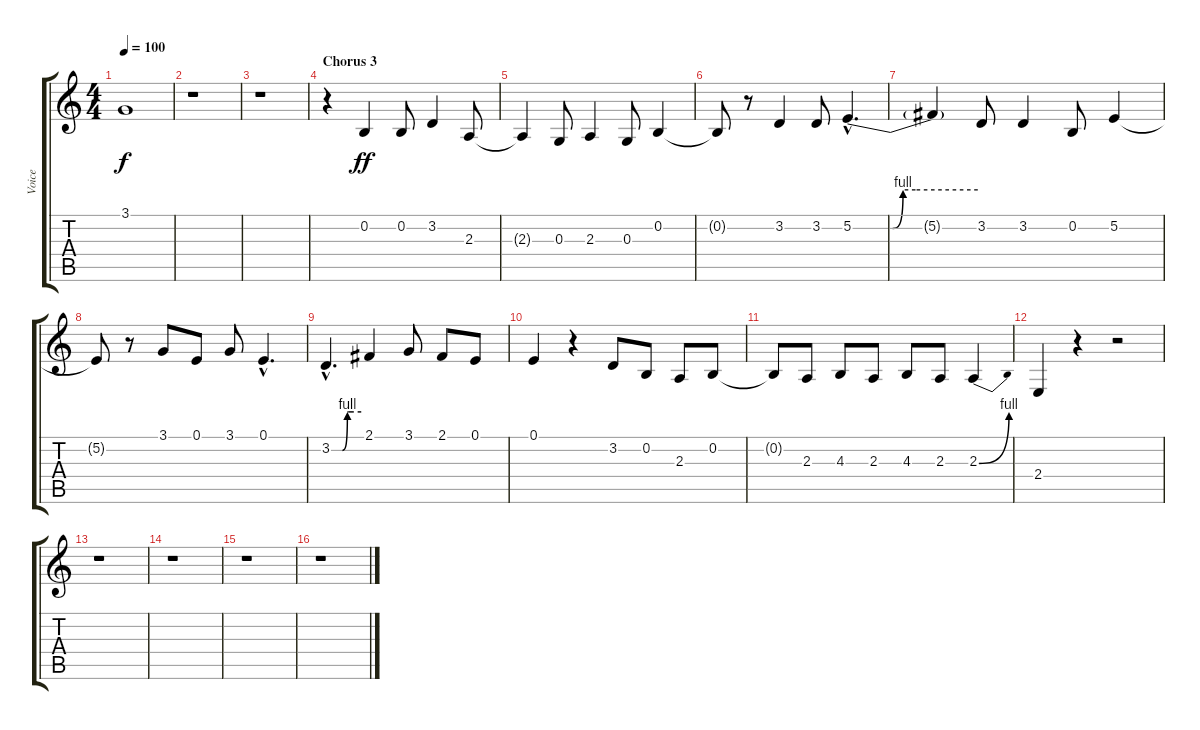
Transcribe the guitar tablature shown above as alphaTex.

\track ("Voice" "Voice") {instrument flute}
\staff {score tabs}
\tuning (E4 B3 G3 D3 A2 E2) {hide}
\ts (4 4)
\tempo 100
\clef g2
\ks c
3.1.1{dy f} |
r.1 |
r.1 |
\section ("" "Chorus 3")
r.4 0.2.4{dy ff} 0.2.8 3.2.4 2.3.8 |
2.3{t}.4 0.3.8 2.3.4 0.3.8 0.2.4 |
0.2{t}.8 r.8 3.2.4 3.2.8 5.2{be (custom 0 0 14 0 17 0 19 0 24 4 30 4 60 4) hac}.4{d} |
5.2{t}.4 3.2.8 3.2.4 0.2.8 5.2.4 |
5.2{t}.8 r.8 3.1.8 0.1.8 3.1.8 0.1{hac}.4{d} |
3.2{be (custom 0 0 22 0 32 4 35 4 45 4 60 4) hac}.4{d} 2.1.4 3.1.8 2.1.8 0.1.8 |
0.1.4 r.4 3.2.8 0.2.8 2.3.8 0.2.8 |
0.2{t}.8 2.3.8 4.3.8 2.3.8 4.3.8 2.3.8 2.3{be (bend 0 0 60 4)}.4 |
2.4.4 r.4 r.2 |
r.1 |
r.1 |
r.1 |
r.1
